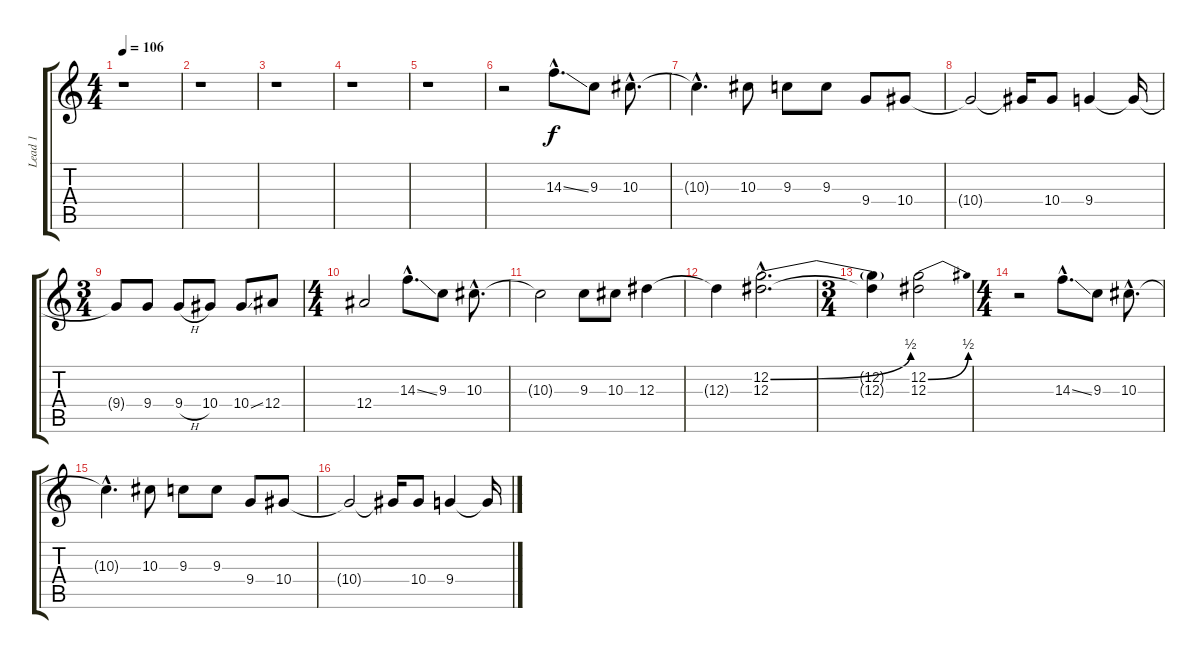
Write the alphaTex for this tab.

\track ("Lead 1" "Lead 1") {instrument distortionguitar}
\staff {score tabs}
\tuning (C4 G3 Eb3 Bb2 F2 C2) {hide}
\ts (4 4)
\tempo 106
\clef g2
\ks c
r.1{dy f} |
r.1 |
r.1 |
r.1 |
r.1 |
r.2 14.3{ss hac}.8{d} 9.3.8 10.3{hac}.8{d} |
10.3{hac t}.4{d} 10.3.8 9.3.8 9.3.8 9.4.8 10.4.8 |
10.4{t}.2 10.4{t}.16 10.4.8 9.4.4 9.4{t}.16 |
\ts (3 4)
9.4{t}.8 9.4.8 9.4{h}.8 10.4.8 10.4{ss}.8 12.4.8 |
\ts (4 4)
12.4.2 14.3{ss hac}.8{d} 9.3.8 10.3{hac}.8{d} |
10.3{t}.2 9.3.8 10.3.8 12.3.4 |
12.3{t}.4 (12.2{be (bend 0 0 60 2) hac} 12.3{hac}).2{d} |
\ts (3 4)
(12.2{t} 12.3{t}).4 (12.2{be (bend 0 0 60 2)} 12.3).2 |
\ts (4 4)
r.2 14.3{ss hac}.8{d} 9.3.8 10.3{hac}.8{d} |
10.3{hac t}.4{d} 10.3.8 9.3.8 9.3.8 9.4.8 10.4.8 |
10.4{t}.2 10.4{t}.16 10.4.8 9.4.4 9.4{t}.16
